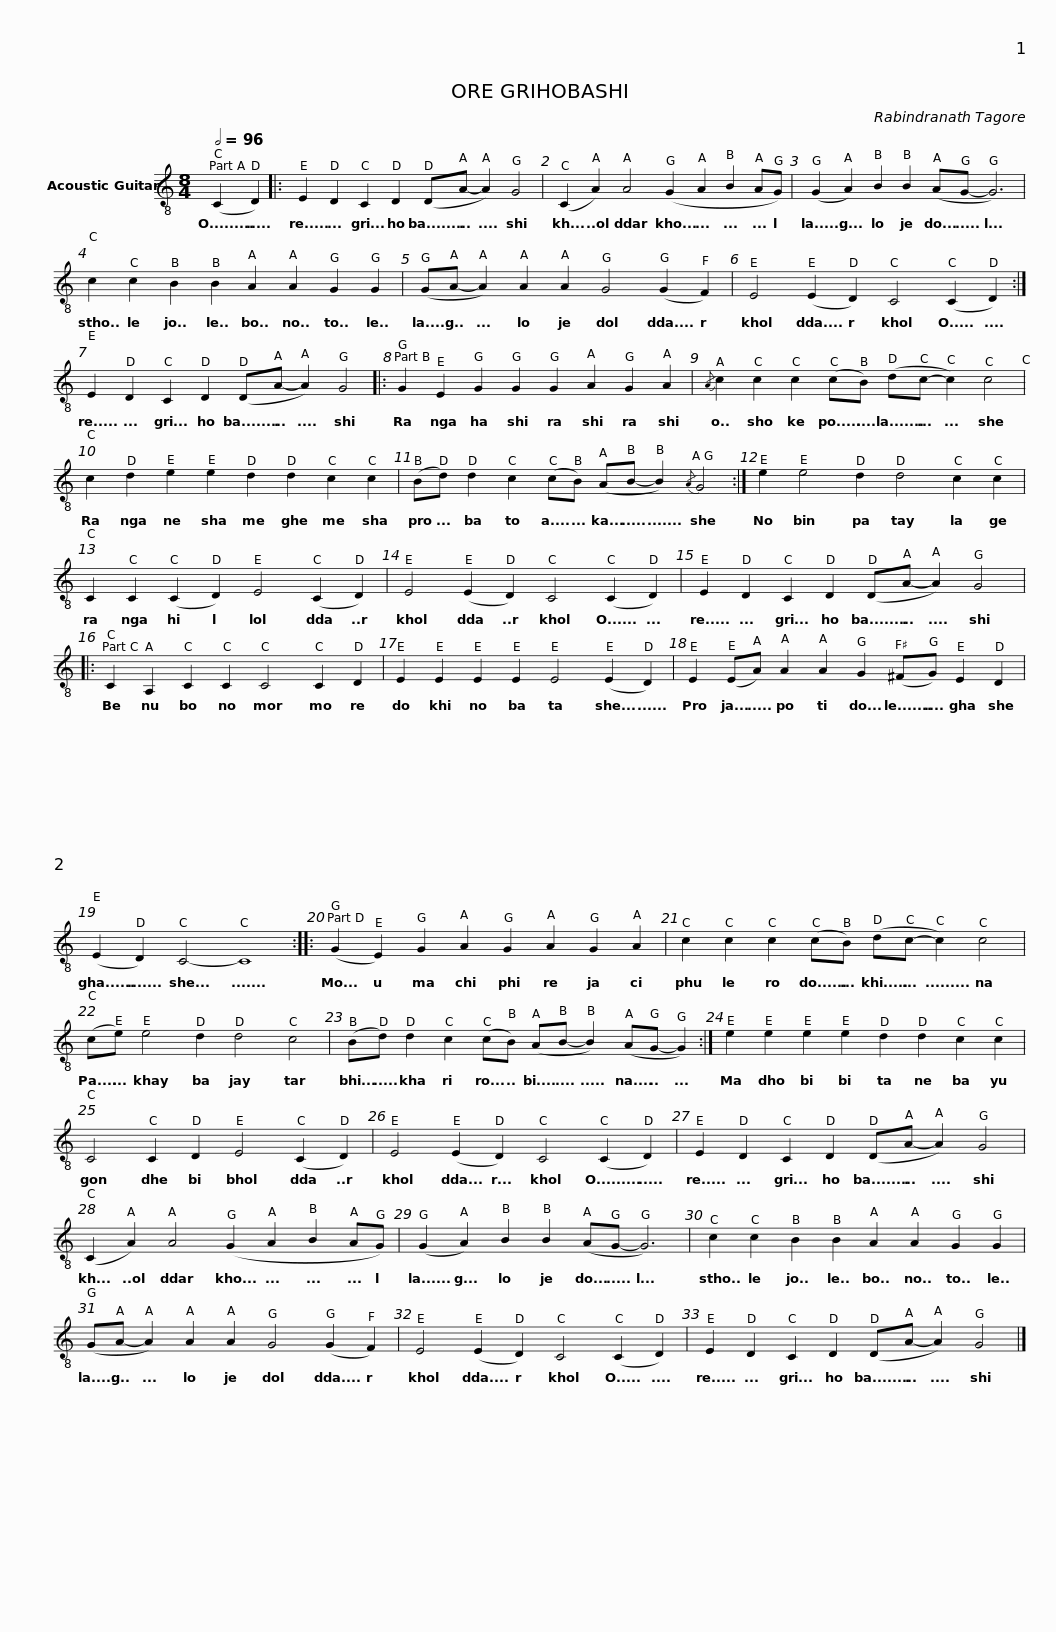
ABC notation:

X:1
L:1/8
Q:1/2=96
M:8/4
I:linebreak $
K:C
V:1 treble-8
V:1
 (C2 D2) |: E2 D2 C2 D2 (DA- A2) G4 |$ (C2 A2) A4 (G2 A2 B2 AG) | (G2 A2) B2 B2 (AG- G6) |$ c2 c2 B2 B2 A2 A2 G2 G2 | %5
 (GA- A2) A2 A2 G4 (G2 F2) |$ E4 (E2 D2) C4 (C2 D2) :| E2 D2 C2 D2 (DA- A2) G4 |:$ G2 E2 G2 G2 G2 A2 G2 A2 |{/A} c2 c2 c2 (cB) (dc- c2) c4 |$ %10
 c2 d2 e2 e2 d2 d2 c2 c2 | (Bd) d2 c2 (cB) (AB- B2){/A} G4 :|$ e2 e4 d2 d4 c2 c2 | C2 C2 (C2 D2) E4 (C2 D2) | E4 (E2 D2) C4 (C2 D2) |$ %15
 E2 D2 C2 D2 (DA- A2) G4 |: C2 A,2 C2 C2 C4 C2 D2 |$ E2 E2 E2 E2 E4 (E2 D2) | E2 (EA) A2 A2 G2 (^FG) E2 D2 |$ (E2 D2) C4- C8 :: %20
 (G2 E2) G2 A2 G2 A2 G2 A2 |$ c2 c2 c2 (cB) (dc- c2) c4 | (ce) e4 d2 d4 c4 |$ (Bd) d2 c2 (cB) (AB- B2) (AG- G2) :| e2 e2 e2 e2 d2 d2 c2 c2 |$ %25
 C4 C2 D2 E4 (C2 D2) | E4 (E2 D2) C4 (C2 D2) |$ E2 D2 C2 D2 (DA- A2) G4 | (C2 A2) A4 (G2 A2 B2 AG) |$ (G2 A2) B2 B2 (AG- G6) | %30
 c2 c2 B2 B2 A2 A2 G2 G2 |$ (GA- A2) A2 A2 G4 (G2 F2) | E4 (E2 D2) C4 (C2 D2) |$ E2 D2 C2 D2 (DA- A2) G4 |] %34
